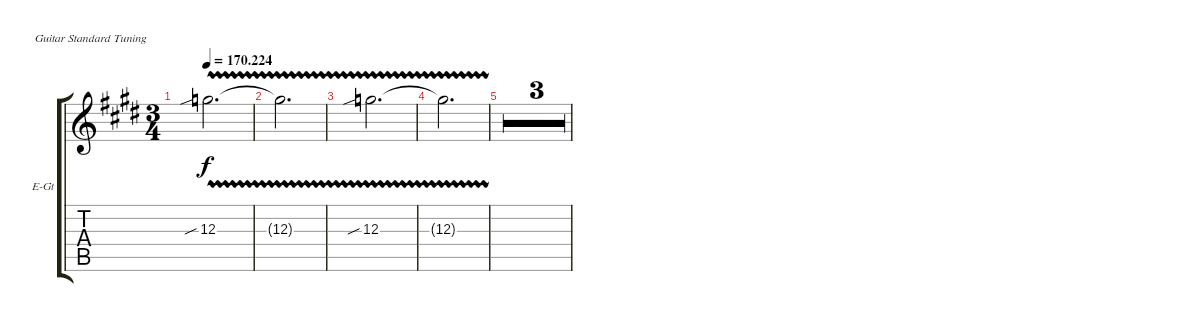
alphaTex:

\defaultSystemsLayout 4
\bracketExtendMode groupsimilarinstruments
\firstSystemTrackNameOrientation horizontal
\otherSystemsTrackNameOrientation horizontal
\track ("Slide Guitar" "E-Gt") {multiBarRest instrument electricguitarclean}
\staff {score tabs}
\tuning (E4 B3 G3 D3 A2 E2)
\ts (3 4)
\tempo
170.224
\accidentals auto
\clef g2
\ottava regular
\simile none
\ks e
12.3{vw sib}.2{d dy f} |
12.3{vw t}.2{d} |
12.3{vw sib}.2{d} |
12.3{vw t}.2{d} |
r.2{d} |
r.2{d} |
r.2{d}
